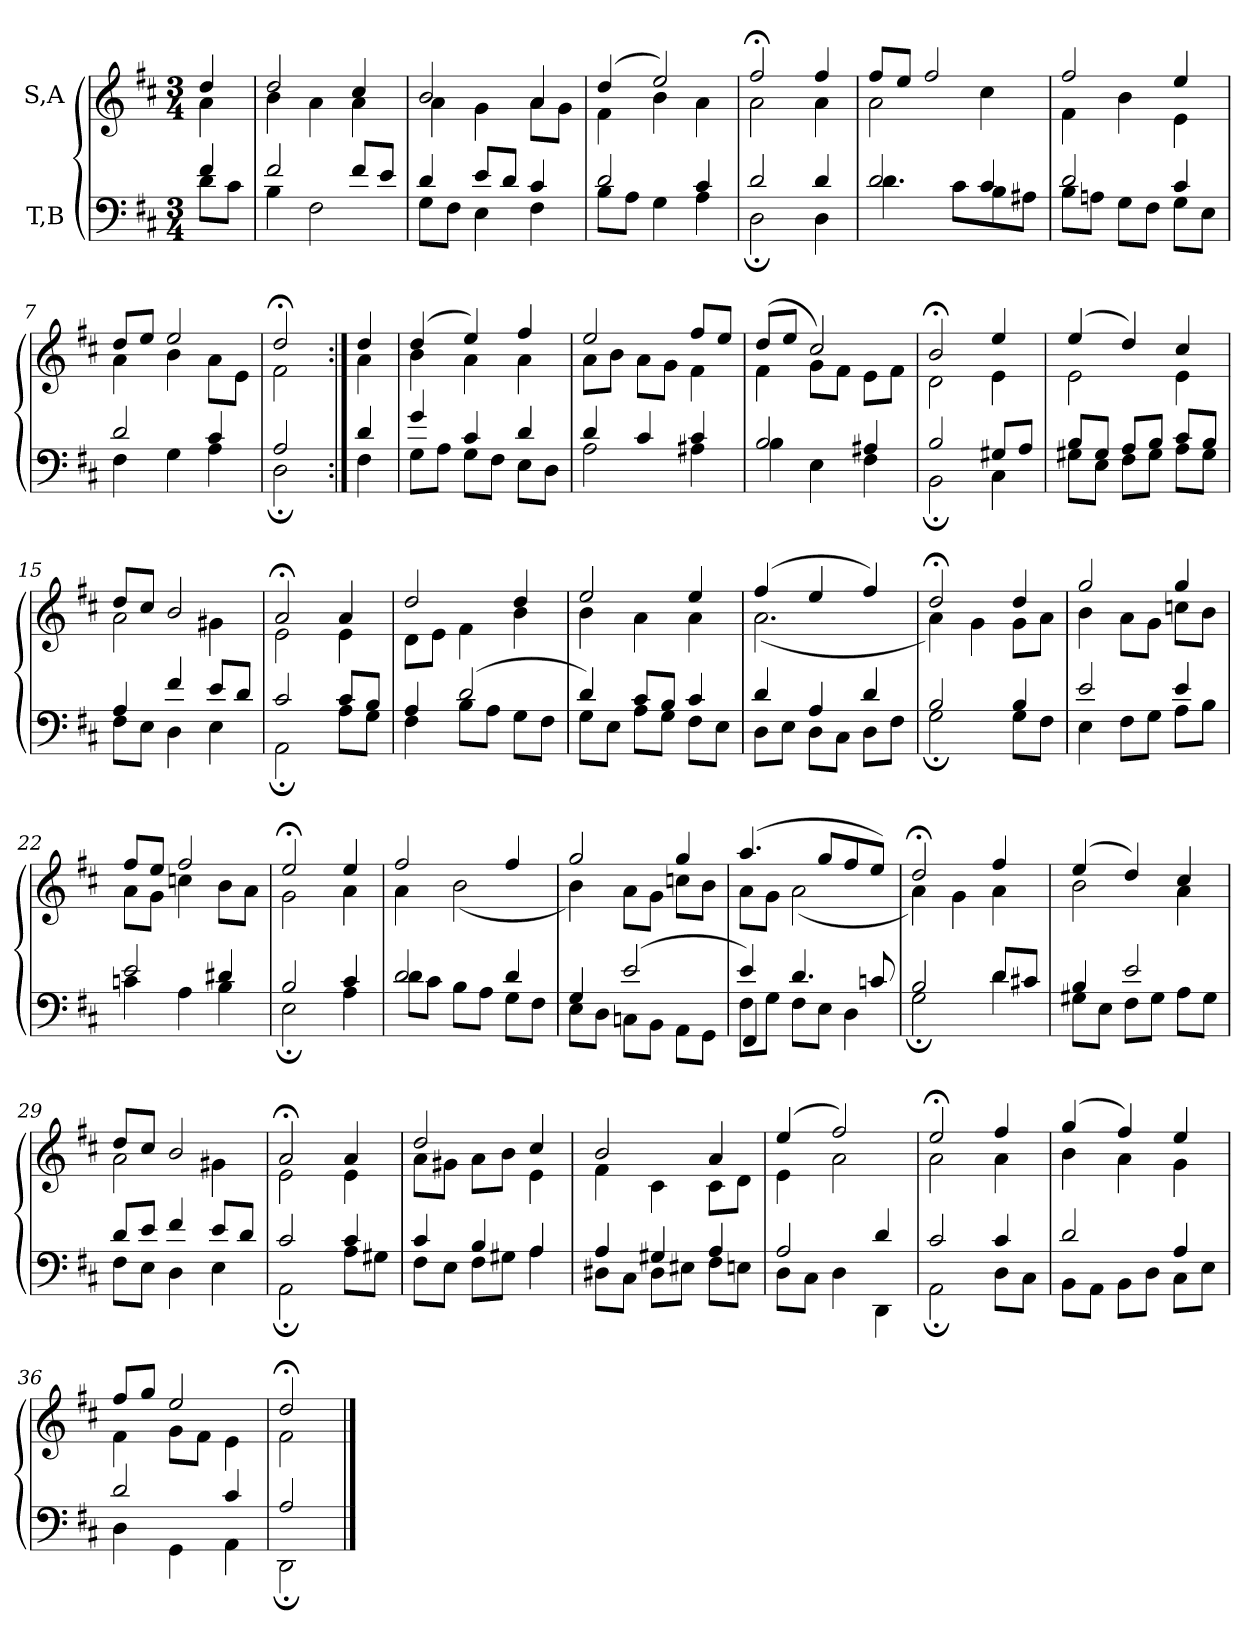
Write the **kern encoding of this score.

**kern	**kern
*part2	*part1
*staff2	*staff1
*I"T,B	*I"S,A
*clefF4	*clefG2
*k[f#c#]	*k[f#c#]
*M3/4	*M3/4
=	=
*^	*^
4f#	8dL	4dd	4a
.	8c#J	.	.
=1	=1	=1	=1
2f#	4B	2dd	4b
.	2F#	.	4a
8f#L	.	4cc#	4a
8eJ	.	.	.
=2	=2	=2	=2
4d	8GL	2b	4a
.	8F#J	.	.
8eL	4E	.	4g
8dJ	.	.	.
4c#	4F#	4a	8aL
.	.	.	8gJ
=3	=3	=3	=3
2d	8BL	(>4dd	4f#
.	8AJ	.	.
.	4G	2ee)	4b
4c#	4A	.	4a
=4	=4	=4	=4
2d	2D;	2ff#;<	2a
4d	4D	4ff#	4a
=5	=5	=5	=5
2d	4.d	8ff#L	2a
.	.	8eeJ	.
.	.	2ff#	.
.	8c#L	.	.
4c#	8B	.	4cc#
.	8A#XJ	.	.
=6	=6	=6	=6
2d	8BL	2ff#	4f#
.	8AnJ	.	.
.	8GL	.	4b
.	8F#J	.	.
4c#	8GL	4ee	4e
.	8EJ	.	.
=7	=7	=7	=7
2d	4F#	8ddL	4a
.	.	8eeJ	.
.	4G	2ee	4b
4c#	4A	.	8aL
.	.	.	8eJ
=1697	=1697	=1697	=1697
2A	2D;	2dd;<	2f#
=1698:|!	=1698:|!	=1698:|!	=1698:|!
4d	4F#	4dd	4a
=10	=10	=10	=10
4g	8GL	(>4dd	4b
.	8AJ	.	.
4c#	8GL	4ee)	4a
.	8F#J	.	.
4d	8EL	4ff#	4a
.	8DJ	.	.
=11	=11	=11	=11
4d	2A	2ee	8aL
.	.	.	8bJ
4c#	.	.	8aL
.	.	.	8gJ
4c#	4A#X	8ff#L	4f#
.	.	8eeJ	.
=12	=12	=12	=12
2B	4B	(>8ddL	4f#
.	.	8eeJ	.
.	4E	2cc#)	8gL
.	.	.	8f#J
4A#X	4F#	.	8eL
.	.	.	8f#J
=13	=13	=13	=13
2B	2BB;	2b;<	2d
8G#XL	4C#	4ee	4e
8AJ	.	.	.
=14	=14	=14	=14
8BL	8G#XL	(>4ee	2e
8G#J	8EJ	.	.
8AL	8F#L	4dd)	.
8BJ	8G#J	.	.
8c#L	8AL	4cc#	4e
8BJ	8G#J	.	.
=15	=15	=15	=15
4A	8F#L	8ddL	2a
.	8EJ	8cc#J	.
4f#	4D	2b	.
8eL	4E	.	4g#X
8dJ	.	.	.
=16	=16	=16	=16
2c#	2AA;	2a;<	2e
8c#L	8AL	4a	4e
8BJ	8GJ	.	.
=17	=17	=17	=17
4A	4F#	2dd	8dL
.	.	.	8eJ
(>2d	8BL	.	4f#
.	8AJ	.	.
.	8GL	4dd	4b
.	8F#J	.	.
=18	=18	=18	=18
4d)	8GL	2ee	4b
.	8EJ	.	.
8c#L	8AL	.	4a
8BJ	8GJ	.	.
4c#	8F#L	4ee	4a
.	8EJ	.	.
=19	=19	=19	=19
4d	8DL	(>4ff#	(<2.a
.	8EJ	.	.
4A	8DL	4ee	.
.	8C#J	.	.
4d	8DL	4ff#)	.
.	8F#J	.	.
=20	=20	=20	=20
2B	2G;	2dd;<	4a)
.	.	.	4g
4B	8GL	4dd	8gL
.	8F#J	.	8aJ
=21	=21	=21	=21
2e	4E	2gg	4b
.	8F#L	.	8aL
.	8GJ	.	8gJ
4e	8AL	4gg	8ccnL
.	8BJ	.	8bJ
=22	=22	=22	=22
2e	4cn	8ff#L	8aL
.	.	8eeJ	8gJ
.	4A	2ff#	4ccn
4d#X	4B	.	8bL
.	.	.	8aJ
=23	=23	=23	=23
2B	2E;	2ee;<	2g
4c#	4A	4ee	4a
=24	=24	=24	=24
2d	8dL	2ff#	4a
.	8c#J	.	.
.	8BL	.	(<2b
.	8AJ	.	.
4d	8GL	4ff#	.
.	8F#J	.	.
=25	=25	=25	=25
4G	8EL	2gg	4b)
.	8DJ	.	.
(>2e	8CnL	.	8aL
.	8BBJ	.	8gJ
.	8AAL	4gg	8ccnL
.	8GGJ	.	8bJ
=26	=26	=26	=26
*	*^	*	*^
4e)	8F#L	4FF#	(>4.aa	8aL	4ryy
.	8GJ	.	.	8gJ	.
4.d	8F#L	2ryy	.	(<2a	2ryy
.	8EJ	.	8ggL	.	.
.	4D	.	8ff#	.	.
8cn	.	.	8eeJ)	.	.
*	*v	*v	*	*	*
*	*	*	*v	*v
=27	=27	=27	=27
2B	2G;	2dd;<	4a)
.	.	.	4g
8dL	4d	4ff#	4a
8c#XJ	.	.	.
=28	=28	=28	=28
4B	8G#XL	(>4ee	2b
.	8EJ	.	.
2e	8F#L	4dd)	.
.	8G#J	.	.
.	8AL	4cc#	4a
.	8G#J	.	.
=29	=29	=29	=29
8dL	8F#L	8ddL	2a
8eJ	8EJ	8cc#J	.
4f#	4D	2b	.
8eL	4E	.	4g#X
8dJ	.	.	.
=30	=30	=30	=30
2c#	2AA;	2a;<	2e
4c#	8AL	4a	4e
.	8G#XJ	.	.
=31	=31	=31	=31
4c#	8F#L	2dd	8aL
.	8EJ	.	8g#XJ
4B	8F#L	.	8aL
.	8G#XJ	.	8bJ
4A	4A	4cc#	4e
=32	=32	=32	=32
4A	8D#XL	2b	4f#
.	8C#J	.	.
4G#X	8D#L	.	4c#
.	8E#XJ	.	.
4A	8F#L	4a	8c#L
.	8EnJ	.	8dJ
=33	=33	=33	=33
2A	8DL	(>4ee	4e
.	8C#J	.	.
.	4D	2ff#)	2a
4d	4DD	.	.
=34	=34	=34	=34
2c#	2AA;	2ee;<	2a
4c#	8DL	4ff#	4a
.	8C#J	.	.
=35	=35	=35	=35
2d	8BBL	(>4gg	4b
.	8AAJ	.	.
.	8BBL	4ff#)	4a
.	8DJ	.	.
4A	8C#L	4ee	4g
.	8EJ	.	.
=36	=36	=36	=36
2d	4D	8ff#L	4f#
.	.	8ggJ	.
.	4GG	2ee	8gL
.	.	.	8f#J
4c#	4AA	.	4e
=1726	=1726	=1726	=1726
2A	2DD;	2dd;<	2f#
*v	*v	*	*
*	*v	*v
==	==
*-	*-
